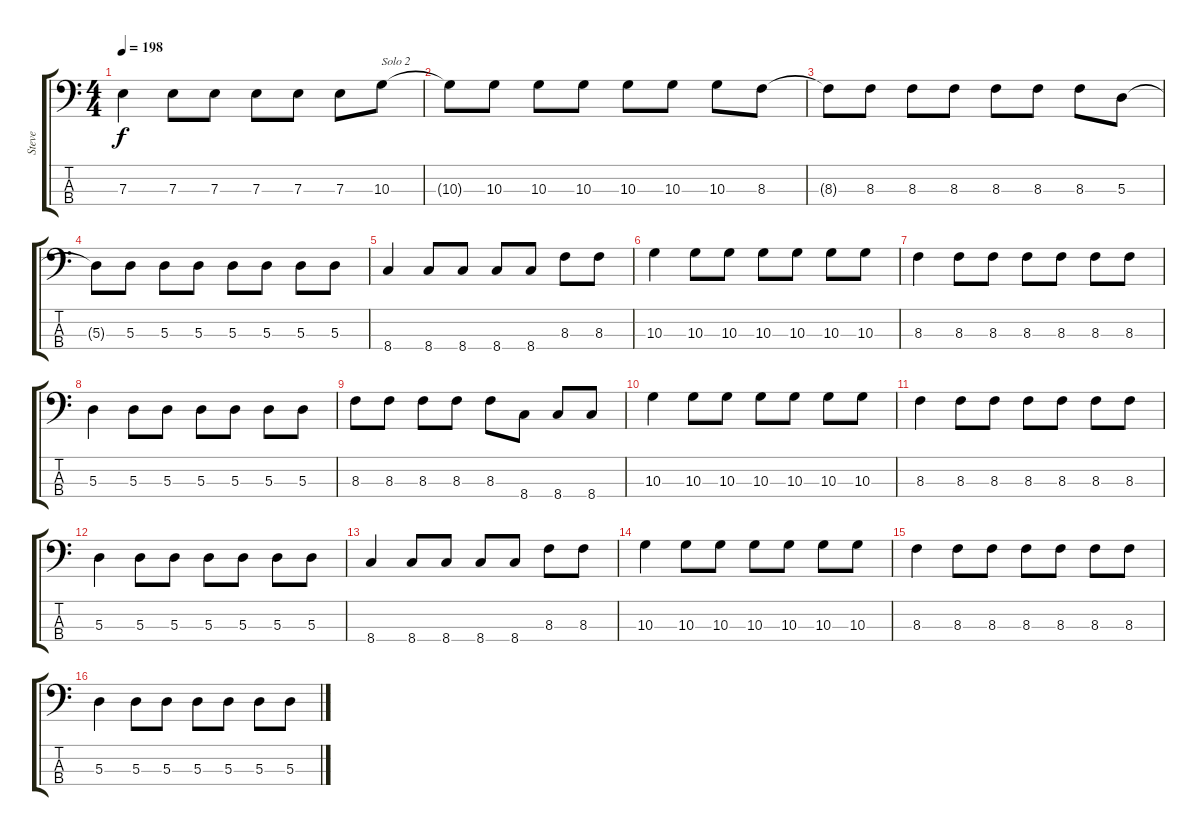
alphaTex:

\track ("Steve" "Steve") {instrument electricbassfinger}
\staff {score tabs}
\tuning (G2 D2 A1 E1) {hide}
\ts (4 4)
\tempo 198
\clef f4
\ks c
7.3.4{dy f} 7.3.8 7.3.8 7.3.8 7.3.8 7.3.8 10.3.8{txt "Solo 2"} |
10.3{t}.8 10.3.8 10.3.8 10.3.8 10.3.8 10.3.8 10.3.8 8.3.8 |
8.3{t}.8 8.3.8 8.3.8 8.3.8 8.3.8 8.3.8 8.3.8 5.3.8 |
5.3{t}.8 5.3.8 5.3.8 5.3.8 5.3.8 5.3.8 5.3.8 5.3.8 |
8.4.4 8.4.8 8.4.8 8.4.8 8.4.8 8.3.8 8.3.8 |
10.3.4 10.3.8 10.3.8 10.3.8 10.3.8 10.3.8 10.3.8 |
8.3.4 8.3.8 8.3.8 8.3.8 8.3.8 8.3.8 8.3.8 |
5.3.4 5.3.8 5.3.8 5.3.8 5.3.8 5.3.8 5.3.8 |
8.3.8 8.3.8 8.3.8 8.3.8 8.3.8 8.4.8 8.4.8 8.4.8 |
10.3.4 10.3.8 10.3.8 10.3.8 10.3.8 10.3.8 10.3.8 |
8.3.4 8.3.8 8.3.8 8.3.8 8.3.8 8.3.8 8.3.8 |
5.3.4 5.3.8 5.3.8 5.3.8 5.3.8 5.3.8 5.3.8 |
8.4.4 8.4.8 8.4.8 8.4.8 8.4.8 8.3.8 8.3.8 |
10.3.4 10.3.8 10.3.8 10.3.8 10.3.8 10.3.8 10.3.8 |
8.3.4 8.3.8 8.3.8 8.3.8 8.3.8 8.3.8 8.3.8 |
5.3.4 5.3.8 5.3.8 5.3.8 5.3.8 5.3.8 5.3.8
